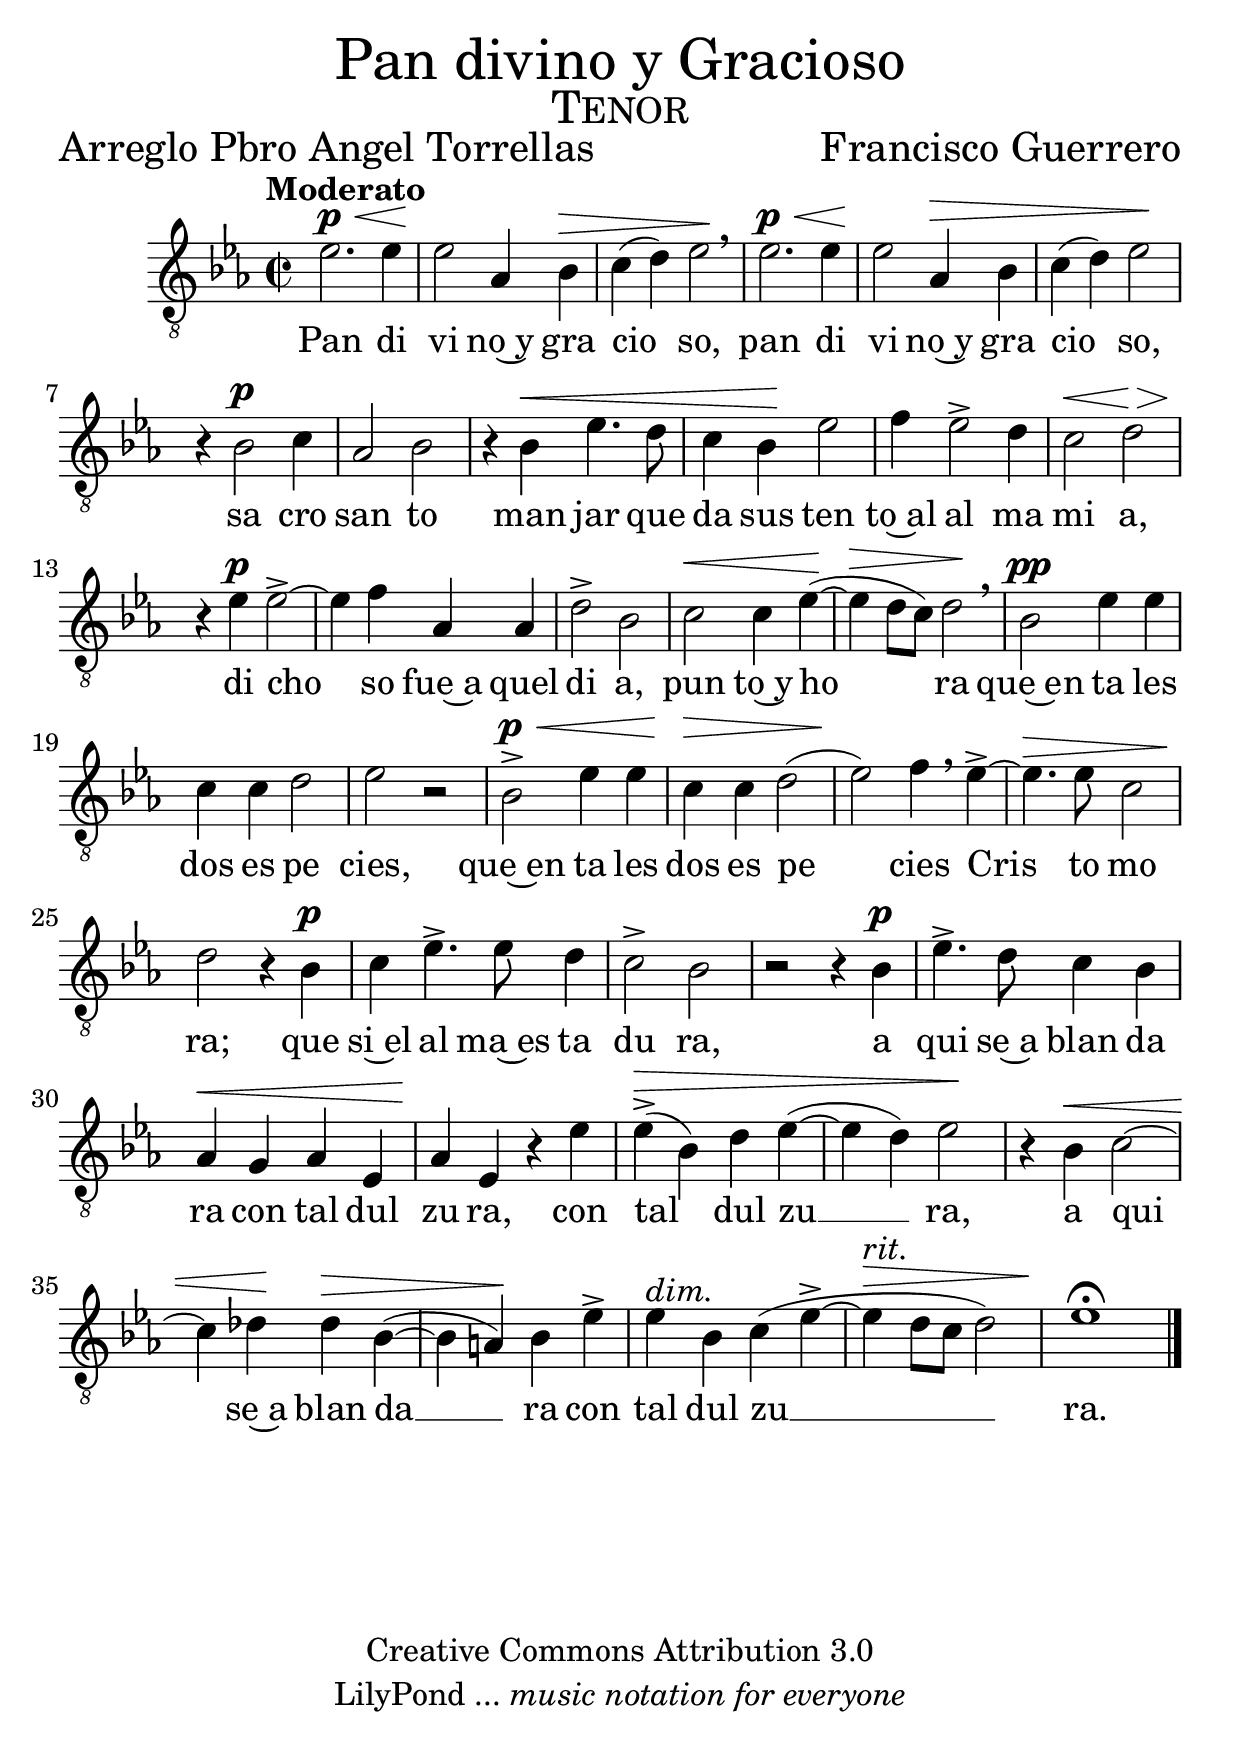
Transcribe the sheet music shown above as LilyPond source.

% ****************************************************************
%	Cerca de ti Señor - Tenor
%	by serach.sam@
% ****************************************************************
\language "espanol"
\version "2.19.32"

% --- Includes

% --- Musica
tenor_music = \relative do' {
  \clef "G_8"
  \dynamicUp
  %Escribir la musica aqui...
  mib2.\p\< mib4 	|
  mib2\! lab,4 sib\>	|
  do4( re) mib2\! \breathe|
  mib2.\p\< mib4	|
  mib2\! lab,4\> sib	|
  do4( re) mib2\!	|
  r4 sib2\p do4		|
  lab2 sib		|
  r4 sib4\< mib4. re8	|
  do4 sib\! mib2	|
  fa4 mib2-> re4	|
  do2\< re\!\>		|
  r4\! mib4\p mib2->~	|
  mib4 fa lab, lab	|
  re2-> sib		|
  do2\< do4 mib(~\!	|
  mib4\> re8 do) re2\! \breathe	|
  sib2\pp mib4 mib	|
  do4 do re2		|
  mib2 r		|
  sib2->\p\< mib4 mib	|
  do4\!\> do re2(	|
  mib2)\! fa4 \breathe mib->~	|
  mib4.\> mib8 do2	|
  re2\! r4 sib\p	|
  do4 mib4.-> mib8 re4	|
  do2-> sib		|
  r2 r4 sib\p		|
  mib4.-> re8 do4 sib	|
  lab4\< sol lab mib	|
  lab4\! mib r mib'	|
  mib4->\>( sib) re mib(~|
  mib4 re) mib2\!	|
  r4 sib\< do2~		|
  do4 reb\! reb\> sib(~	|
  sib4 la)\! sib mib->	|
  mib4^\markup{ \italic "dim." } sib do( mib->~|
  mib4\>^\markup{ \italic "rit." } re8 do re2)|
  mib1\! \fermata	|
}

tenor_letra = \lyricmode { 
  Pan di vi no~y gra cio so, pan di vi no~y gra cio so, 
  sa cro san to man jar que da sus ten to~al al ma mi a,
  di cho so fue~a quel di a, pun to~y ho ra 
  que~en ta les dos es pe cies, que~en ta les dos es pe cies Cris to mo ra;
  que si~el al ma~es ta du ra, 
  a qui se~a blan da ra con tal dul zu ra,
  con tal dul zu __ ra, a qui se~a blan da __ ra con tal dul zu __ ra.
}


% --- Tamaño del pentagrama
#(set-global-staff-size 28)

% --- Parametro globales
global = { \key mib \major \tempo "Moderato" \time 2/2 s1*39 \bar "|." }

% --- Cabecera
\markup { \fill-line { \center-column { \fontsize #5 "Pan divino y Gracioso" \fontsize #3 \smallCaps "Tenor" } } }
\markup { \fill-line { \center-column { \fontsize #2 "Arreglo Pbro Angel Torrellas" } \center-column { \fontsize #2 "Francisco Guerrero" } } }
\header {
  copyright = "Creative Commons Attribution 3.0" 
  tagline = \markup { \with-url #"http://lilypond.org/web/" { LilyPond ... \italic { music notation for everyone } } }
  breakbefore = ##t
}

% --- Partitura
\score {
  <<
    \new Staff { <<
      \set Staff.midiInstrument = #"piano"
      \new Voice = "tenor" <<
        \global
        \tenor_music
      >>
      \new Lyrics \lyricsto "tenor" \tenor_letra
    >>}
  >>
  \midi {}
  \layout {}
}

% --- Pagina
\paper {
  #( set-default-paper-size "letter" )
}